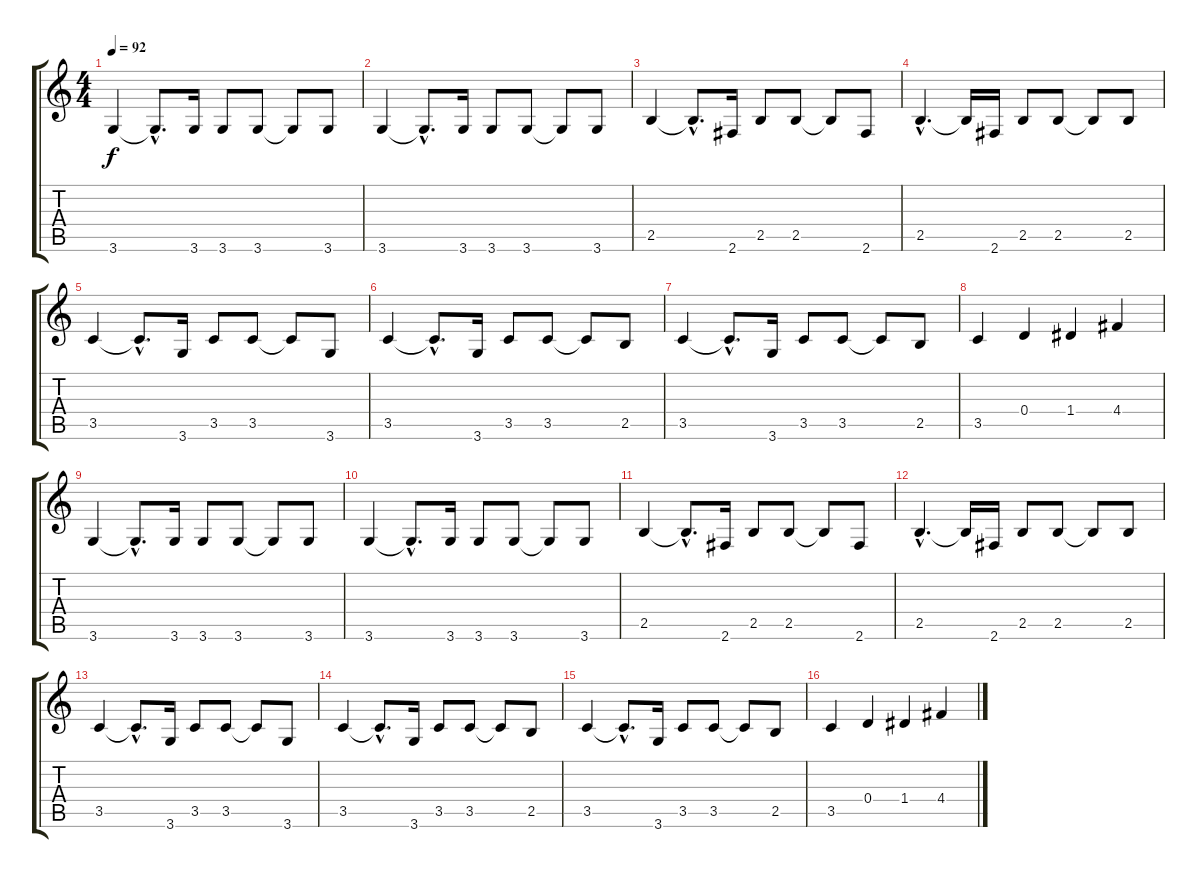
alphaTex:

\track "" {instrument electricbassfinger}
\staff {score tabs}
\tuning (E4 B3 G3 D3 A2 E2) {hide}
\ts (4 4)
\tempo 92
\clef g2
\ks c
3.6.4{dy f} 3.6{hac t}.8{d} 3.6.16 3.6.8 3.6.8 3.6{t}.8 3.6.8 |
3.6.4 3.6{hac t}.8{d} 3.6.16 3.6.8 3.6.8 3.6{t}.8 3.6.8 |
2.5.4 2.5{hac t}.8{d} 2.6.16 2.5.8 2.5.8 2.5{t}.8 2.6.8 |
2.5{hac}.4{d} 2.5{t}.16 2.6.16 2.5.8 2.5.8 2.5{t}.8 2.5.8 |
3.5.4 3.5{hac t}.8{d} 3.6.16 3.5.8 3.5.8 3.5{t}.8 3.6.8 |
3.5.4 3.5{hac t}.8{d} 3.6.16 3.5.8 3.5.8 3.5{t}.8 2.5.8 |
3.5.4 3.5{hac t}.8{d} 3.6.16 3.5.8 3.5.8 3.5{t}.8 2.5.8 |
3.5.4 0.4.4 1.4.4 4.4.4 |
3.6.4 3.6{hac t}.8{d} 3.6.16 3.6.8 3.6.8 3.6{t}.8 3.6.8 |
3.6.4 3.6{hac t}.8{d} 3.6.16 3.6.8 3.6.8 3.6{t}.8 3.6.8 |
2.5.4 2.5{hac t}.8{d} 2.6.16 2.5.8 2.5.8 2.5{t}.8 2.6.8 |
2.5{hac}.4{d} 2.5{t}.16 2.6.16 2.5.8 2.5.8 2.5{t}.8 2.5.8 |
3.5.4 3.5{hac t}.8{d} 3.6.16 3.5.8 3.5.8 3.5{t}.8 3.6.8 |
3.5.4 3.5{hac t}.8{d} 3.6.16 3.5.8 3.5.8 3.5{t}.8 2.5.8 |
3.5.4 3.5{hac t}.8{d} 3.6.16 3.5.8 3.5.8 3.5{t}.8 2.5.8 |
3.5.4 0.4.4 1.4.4 4.4.4
